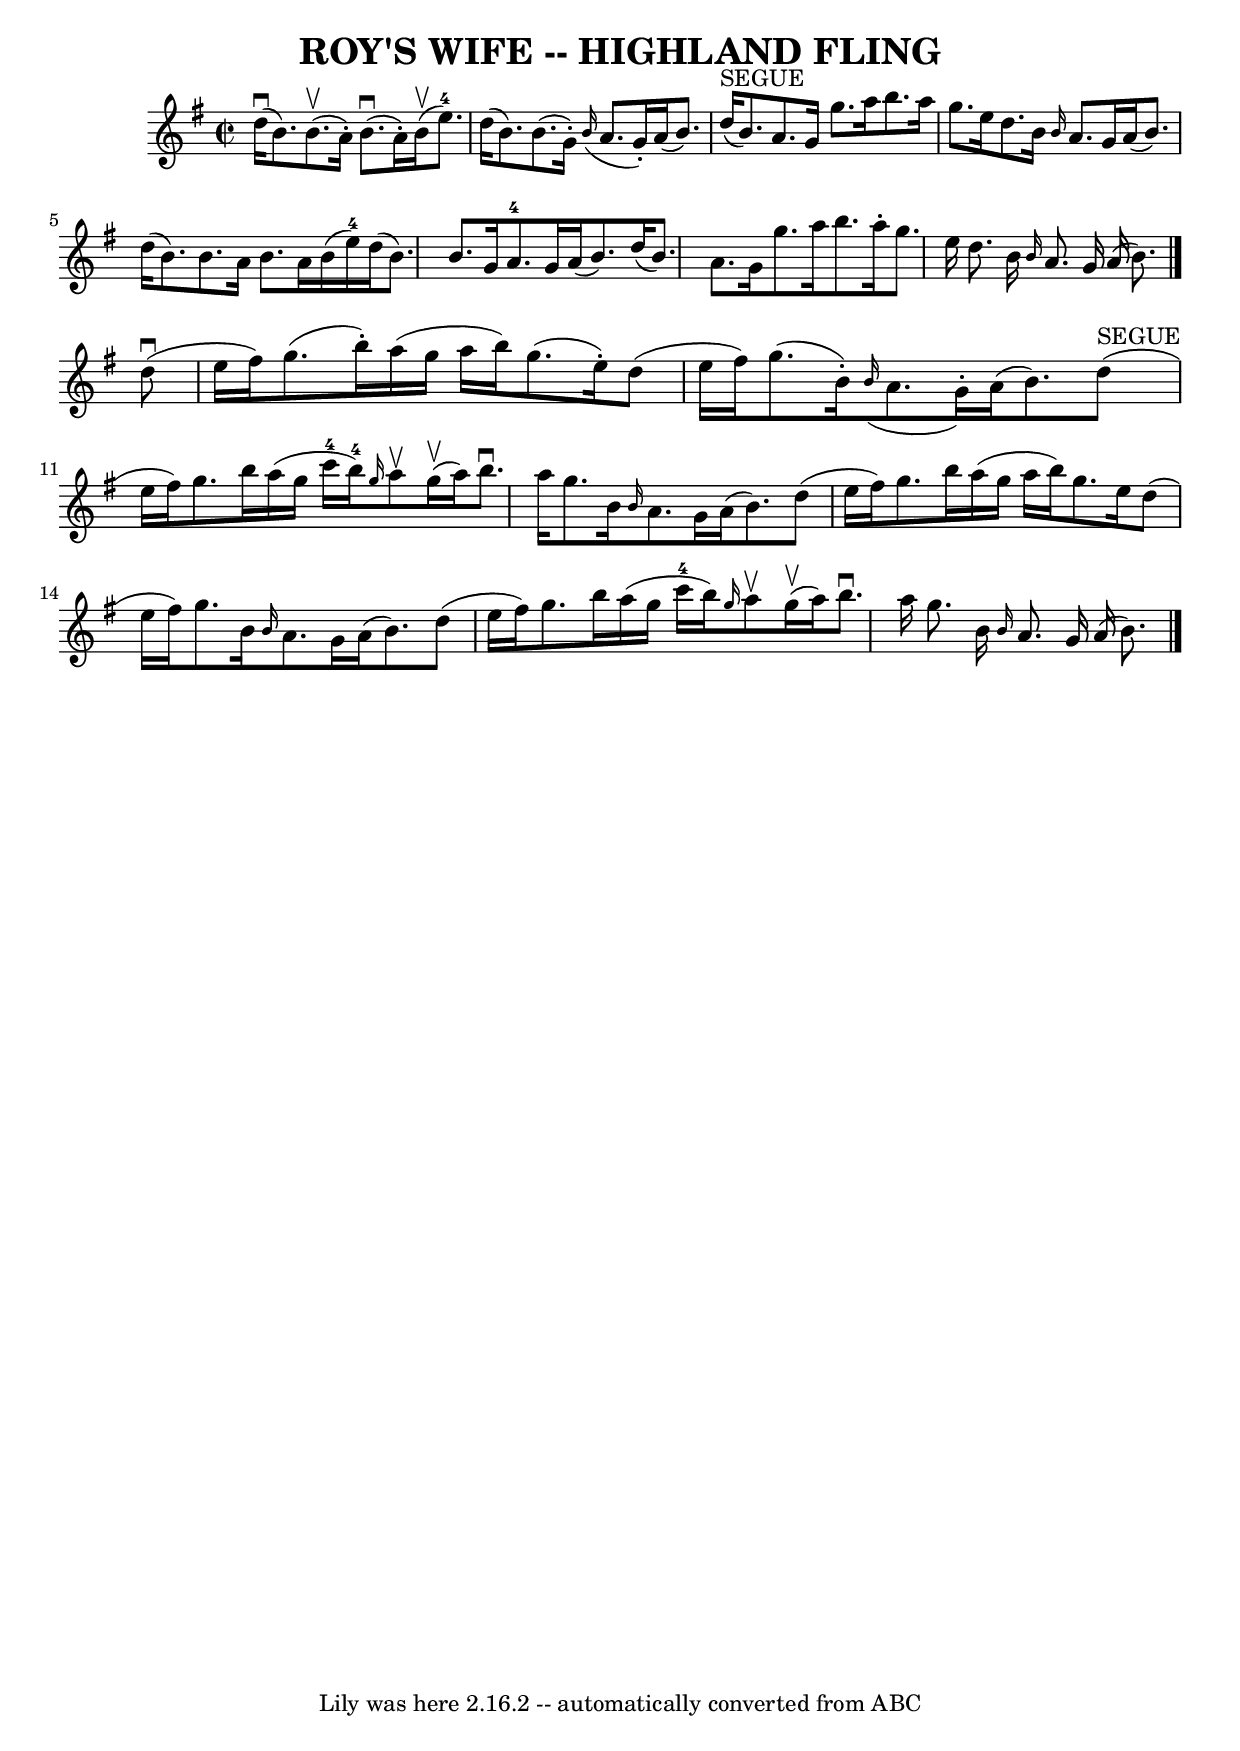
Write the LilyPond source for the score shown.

\version "2.7.40"
\include "Mammoth.ily"
\header {
	book = "Ryan's Mammoth Collection of Fiddle Tunes"
	crossRefNumber = "1"
	footnotes = ""
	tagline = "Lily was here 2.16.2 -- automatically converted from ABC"
	title = "ROY'S WIFE -- HIGHLAND FLING"
}
voicedefault =  {
\set Score.defaultBarType = "empty"

\override Staff.TimeSignature #'style = #'C
 \time 2/2 \key g \major d''16 (^\downbow b'8.) b'8. (^\upbow   
a'16 -.) b'8. (^\downbow a'16 -.) b'16 (^\upbow e''8.-4)   
|
 d''16 (b'8.) b'8. (g'16 -.)   \grace { b'16 (}   
a'8. g'16 -.) a'16 (b'8.)   |
 d''16^"SEGUE"(b'8.  
-) a'8. g'16 g''8. a''16 b''8. a''16    |
 g''8.    
e''16 d''8. b'16  \grace { b'16  } a'8. g'16 a'16 (b'8.) 
  |
 d''16 (b'8.) b'8. a'16 b'8. a'16 b'16 (
e''16-4)   |
 d''16 (b'8.) b'8. g'16 a'8.-4   
g'16 a'16 (b'8.)   |
 d''16 (b'8.) a'8. g'16    
g''8. a''16 b''8. a''16 -.   |
 g''8. e''16 d''8.    
b'16  \grace { b'16  } a'8. g'16 a'16 (b'8.)   \bar "|."       
d''8 (^\downbow e''16 fis''16) g''8. (b''16 -.) a''16 (
g''16 a''16 b''16) g''8. (e''16 -.)   |
 d''8 (e''16 
 fis''16) g''8. (b'16 -.)   \grace { b'16 (} a'8. g'16 -. 
-) a'16 (b'8.)   |
 d''8^"SEGUE"(e''16 fis''16)   
g''8. b''16 a''16 (g''16 c'''16-4 b''16-4) \grace {    
g''16  } a''8^\upbow g''16 (^\upbow a''16)   |
 b''8. 
^\downbow a''16 g''8. b'16  \grace { b'16  } a'8. g'16 a'16 
(b'8.)   |
 d''8 (e''16 fis''16) g''8. b''16    
a''16 (g''16 a''16 b''16) g''8. e''16    |
 d''8 (
e''16 fis''16) g''8. b'16  \grace { b'16  } a'8. g'16    
a'16 (b'8.)   |
 d''8 (e''16 fis''16) g''8. b''16 
 a''16 (g''16 c'''16-4 b''16) \grace { g''16  } a''8 
^\upbow g''16 (^\upbow a''16)   |
 b''8.^\downbow a''16    
g''8. b'16  \grace { b'16  } a'8. g'16 a'16 (b'8.)   
\bar "|."   
}

\score{
    <<

	\context Staff="default"
	{
	    \voicedefault 
	}

    >>
	\layout {
	}
	\midi {}
}
